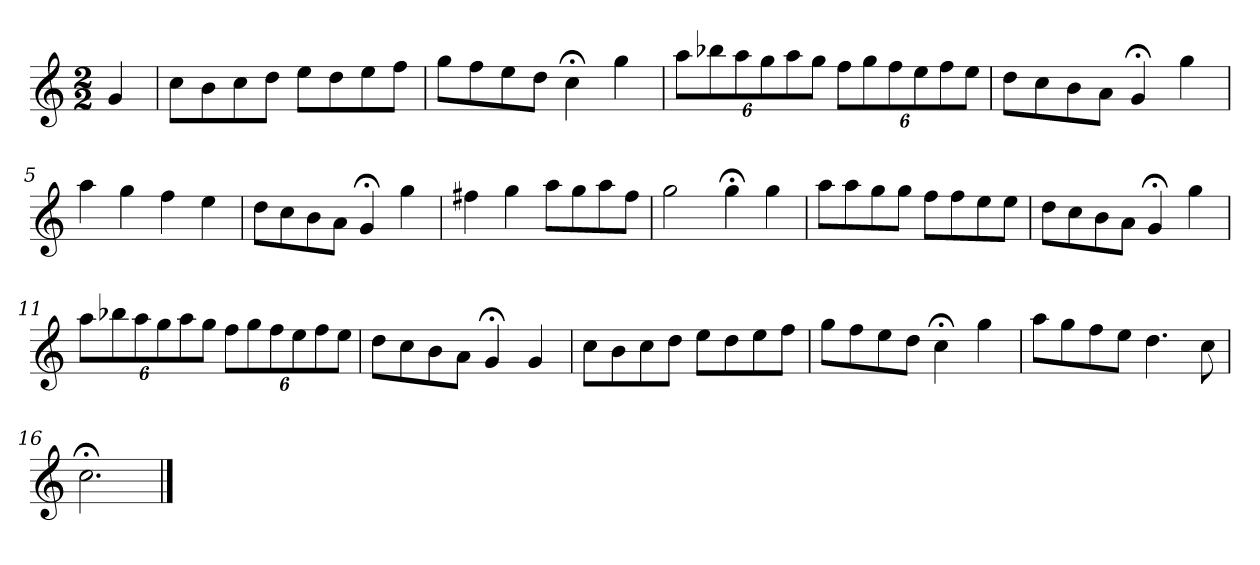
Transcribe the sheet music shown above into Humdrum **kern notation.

**kern
*part1
*staff1
*k[]
*C:
*M2/2
*MM120
=
4g
=1
8ccL
8b
8cc
8ddJ
8eeL
8dd
8ee
8ffJ
=2
8ggL
8ff
8ee
8ddJ
4cc;<
4gg
=3
12aaL
12bb-X
12aa
12gg
12aa
12ggJ
12ffL
12gg
12ff
12ee
12ff
12eeJ
=4
8ddL
8cc
8b
8aJ
4g;<
4gg
=5
4aa
4gg
4ff
4ee
=6
8ddL
8cc
8b
8aJ
4g;<
4gg
=7
4ff#X
4gg
8aaL
8gg
8aa
8ff#J
=8
2gg
4gg;<
4gg
=9
8aaL
8aa
8gg
8ggJ
8ffL
8ff
8ee
8eeJ
=10
8ddL
8cc
8b
8aJ
4g;<
4gg
=11
12aaL
12bb-X
12aa
12gg
12aa
12ggJ
12ffL
12gg
12ff
12ee
12ff
12eeJ
=12
8ddL
8cc
8b
8aJ
4g;<
4g
=13
8ccL
8b
8cc
8ddJ
8eeL
8dd
8ee
8ffJ
=14
8ggL
8ff
8ee
8ddJ
4cc;<
4gg
=15
8aaL
8gg
8ff
8eeJ
4.dd
8cc
=16
2.cc;<
==
*-
